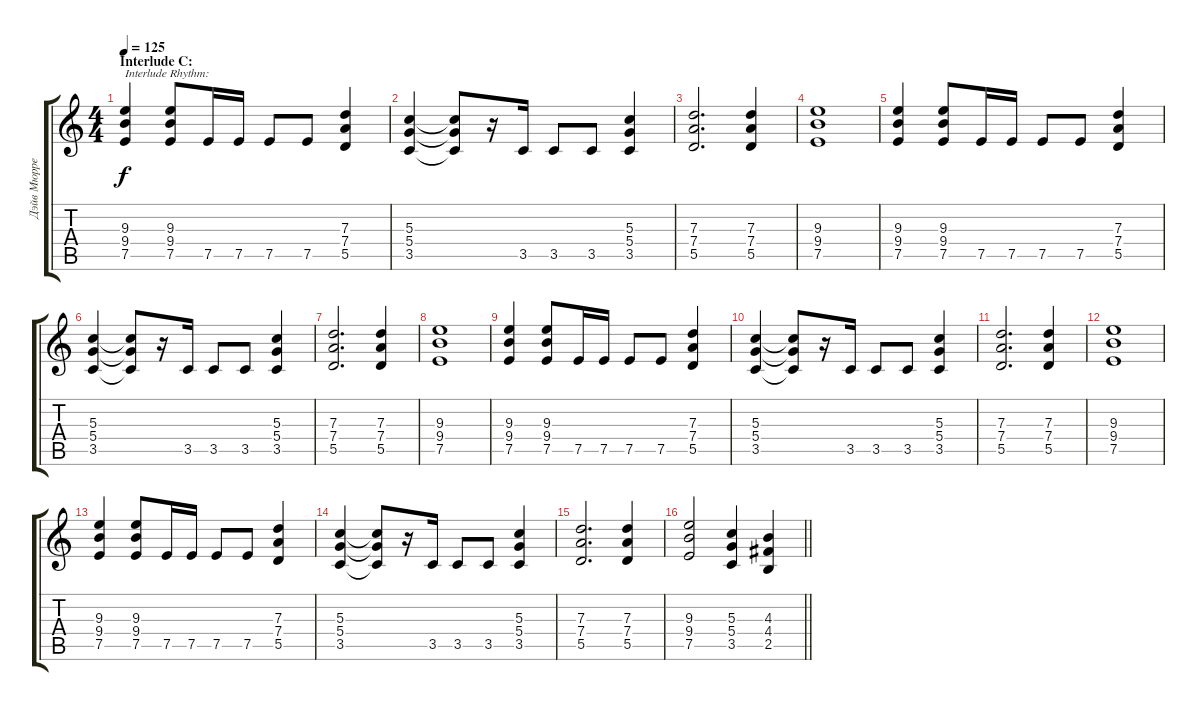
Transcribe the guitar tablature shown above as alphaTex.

\track ("Дэйв Мюррей" "Дэйв Мюрре") {instrument electricguitarclean}
\staff {score tabs}
\tuning (E4 B3 G3 D3 A2 E2) {hide}
\ts (4 4)
\section ("" "Interlude C:")
\tempo 125
\clef g2
\ks c
(9.3 9.4 7.5).4{txt "Interlude Rhythm:" dy f} (9.3 9.4 7.5).8 7.5.16 7.5.16 7.5.8 7.5.8 (7.3 7.4 5.5).4 |
(5.3 5.4 3.5).4 (5.3{t} 5.4{t} 3.5{t}).8 r.16 3.5.16 3.5.8 3.5.8 (5.3 5.4 3.5).4 |
(7.3 7.4 5.5).2{d} (7.3 7.4 5.5).4 |
(9.3 9.4 7.5).1 |
(9.3 9.4 7.5).4 (9.3 9.4 7.5).8 7.5.16 7.5.16 7.5.8 7.5.8 (7.3 7.4 5.5).4 |
(5.3 5.4 3.5).4 (5.3{t} 5.4{t} 3.5{t}).8 r.16 3.5.16 3.5.8 3.5.8 (5.3 5.4 3.5).4 |
(7.3 7.4 5.5).2{d} (7.3 7.4 5.5).4 |
(9.3 9.4 7.5).1 |
(9.3 9.4 7.5).4 (9.3 9.4 7.5).8 7.5.16 7.5.16 7.5.8 7.5.8 (7.3 7.4 5.5).4 |
(5.3 5.4 3.5).4 (5.3{t} 5.4{t} 3.5{t}).8 r.16 3.5.16 3.5.8 3.5.8 (5.3 5.4 3.5).4 |
(7.3 7.4 5.5).2{d} (7.3 7.4 5.5).4 |
(9.3 9.4 7.5).1 |
(9.3 9.4 7.5).4 (9.3 9.4 7.5).8 7.5.16 7.5.16 7.5.8 7.5.8 (7.3 7.4 5.5).4 |
(5.3 5.4 3.5).4 (5.3{t} 5.4{t} 3.5{t}).8 r.16 3.5.16 3.5.8 3.5.8 (5.3 5.4 3.5).4 |
(7.3 7.4 5.5).2{d} (7.3 7.4 5.5).4 |
\barLineRight lightlight
(9.3 9.4 7.5).2 (5.3 5.4 3.5).4 (4.3 4.4 2.5).4
